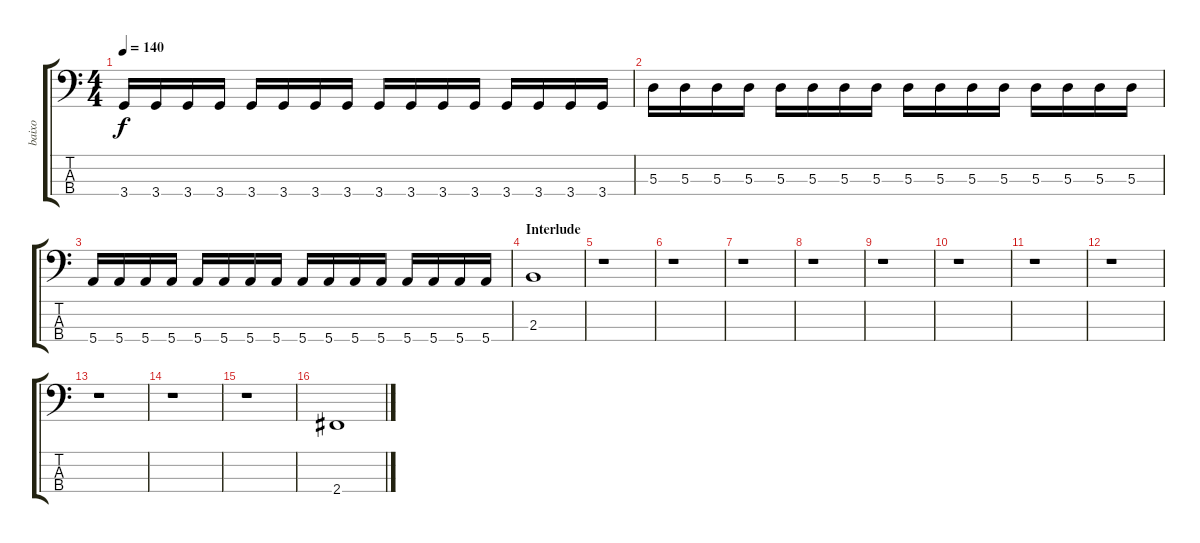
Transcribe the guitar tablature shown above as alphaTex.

\track ("baixo" "baixo") {instrument electricbassfinger}
\staff {score tabs}
\tuning (G2 D2 A1 E1) {hide}
\ts (4 4)
\tempo 140
\clef f4
\ks c
3.4.16{dy f} 3.4.16 3.4.16 3.4.16 3.4.16 3.4.16 3.4.16 3.4.16 3.4.16 3.4.16 3.4.16 3.4.16 3.4.16 3.4.16 3.4.16 3.4.16 |
5.3.16 5.3.16 5.3.16 5.3.16 5.3.16 5.3.16 5.3.16 5.3.16 5.3.16 5.3.16 5.3.16 5.3.16 5.3.16 5.3.16 5.3.16 5.3.16 |
5.4.16 5.4.16 5.4.16 5.4.16 5.4.16 5.4.16 5.4.16 5.4.16 5.4.16 5.4.16 5.4.16 5.4.16 5.4.16 5.4.16 5.4.16 5.4.16 |
\section ("" "Interlude")
2.3.1 |
r.1 |
r.1 |
r.1 |
r.1 |
r.1 |
r.1 |
r.1 |
r.1 |
r.1 |
r.1 |
r.1 |
2.4.1{instrument electricbassfinger}
